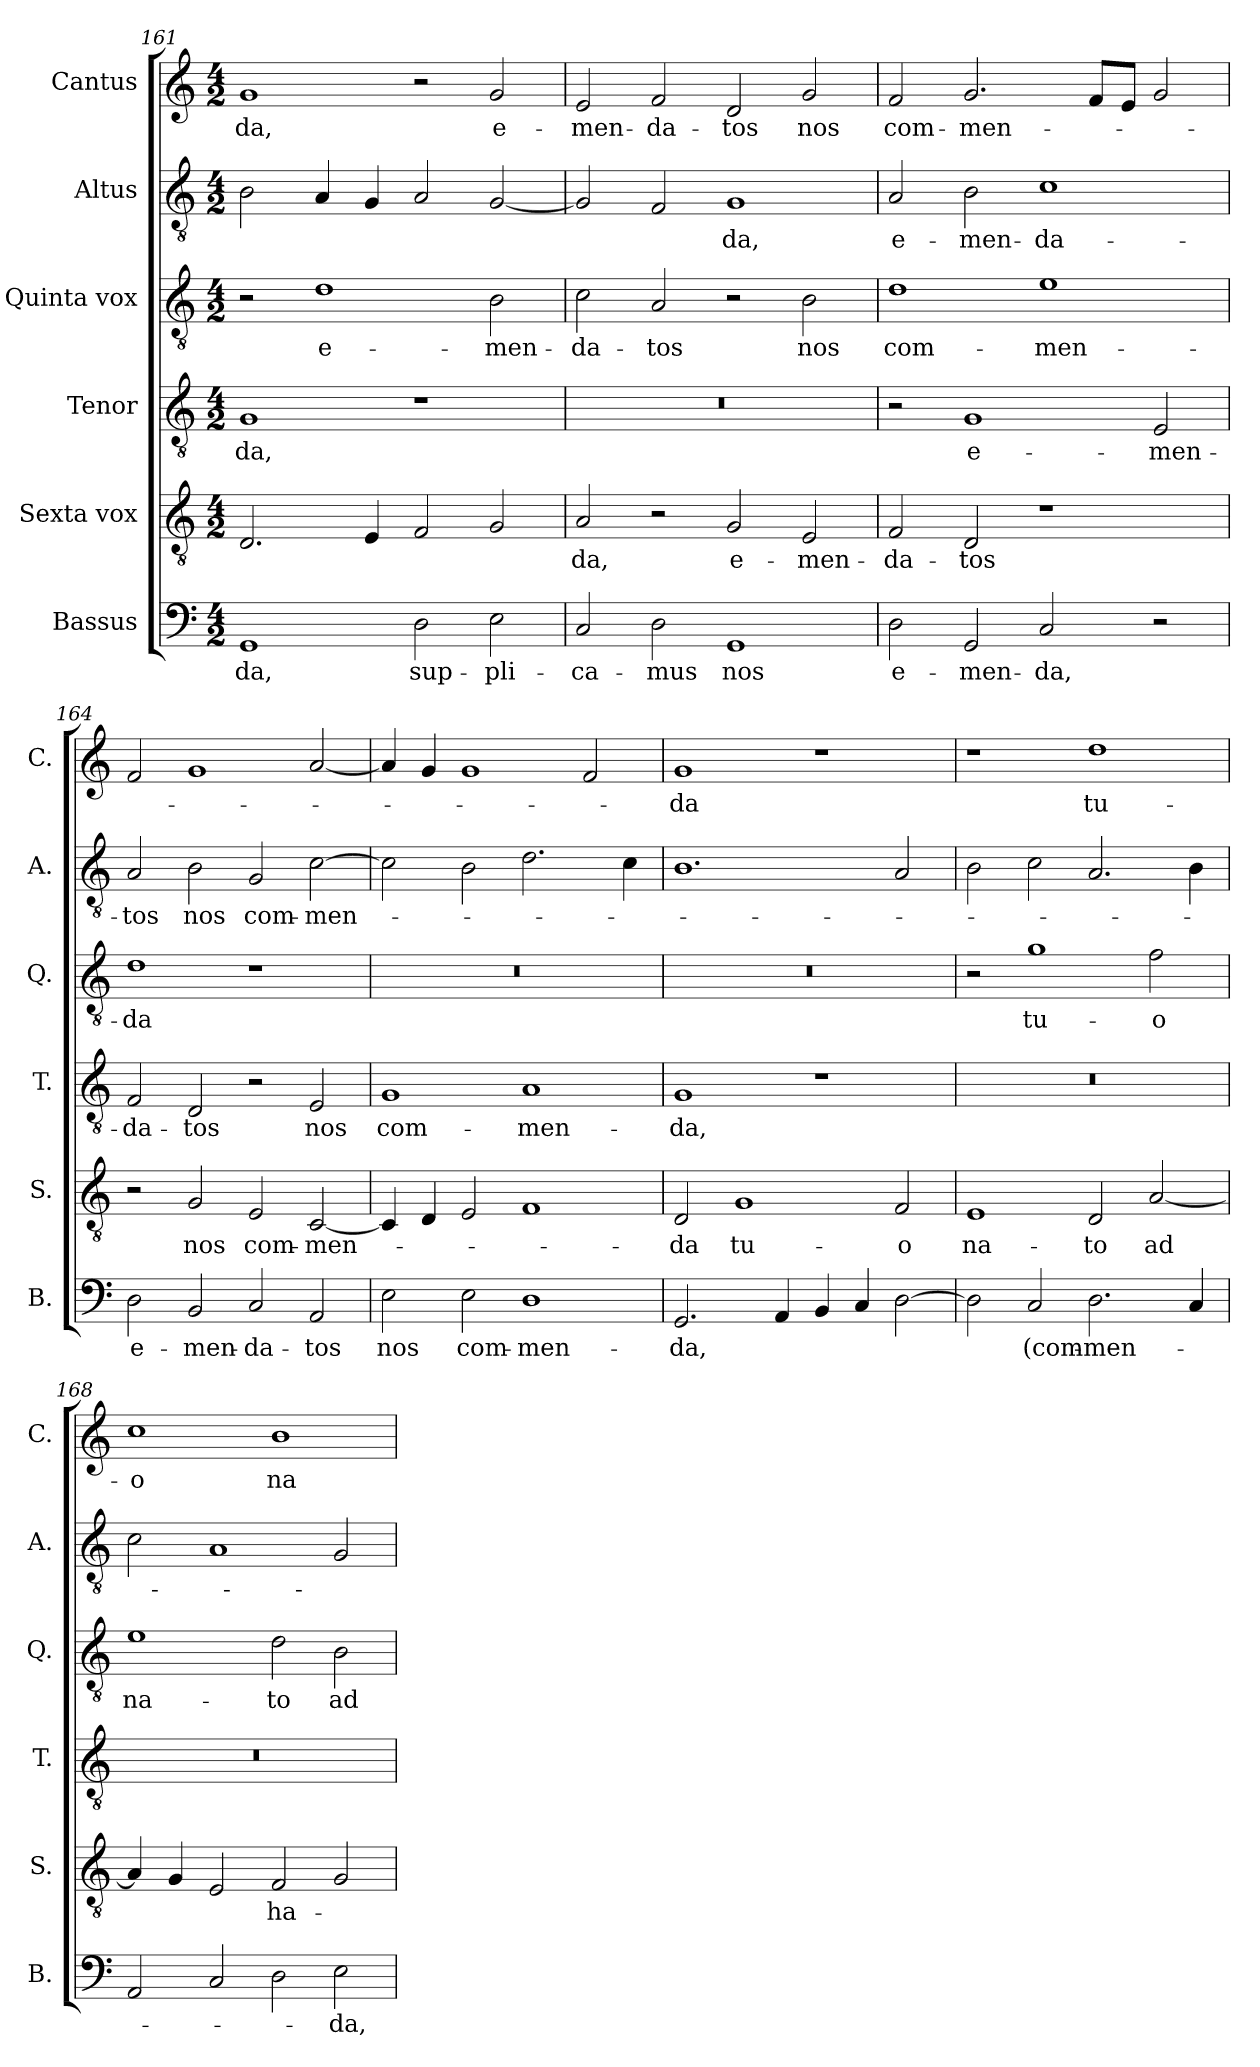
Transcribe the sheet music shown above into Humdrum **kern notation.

**kern	**text	**kern	**text	**kern	**text	**kern	**text	**kern	**text	**kern	**text
*part6	*part6	*part5	*part5	*part4	*part4	*part3	*part3	*part2	*part2	*part1	*part1
*staff6	*staff6	*staff5	*staff5	*staff4	*staff4	*staff3	*staff3	*staff2	*staff2	*staff1	*staff1
*I"Bassus	*	*I"Sexta vox	*	*I"Tenor	*	*I"Quinta vox	*	*I"Altus	*	*I"Cantus	*
*I'B.	*	*I'S.	*	*I'T.	*	*I'Q.	*	*I'A.	*	*I'C.	*
*clefF4	*	*clefGv2	*	*clefGv2	*	*clefGv2	*	*clefGv2	*	*clefG2	*
*k[]	*	*k[]	*	*k[]	*	*k[]	*	*k[]	*	*k[]	*
*M4/2	*	*M4/2	*	*M4/2	*	*M4/2	*	*M4/2	*	*M4/2	*
=161	=161	=161	=161	=161	=161	=161	=161	=161	=161	=161	=161
!	!LO:LY:b	!	!	!	!LO:LY:b	!	!	!	!	!	!LO:LY:b
1GG	-da,	2.D/	.	1G	-da,	2r	.	2B\	.	1g	-da,
!	!	!	!	!	!	!	!LO:LY:b	!	!	!	!
.	.	.	.	.	.	1d	e-	4A/	.	.	.
.	.	4E/	.	.	.	.	.	4G/	.	.	.
!	!LO:LY:b	!	!	!	!	!	!	!	!	!	!
2D\	sup-	2F/	.	1r	.	.	.	2A/	.	2r	.
!	!LO:LY:b	!	!	!	!	!	!LO:LY:b	!	!	!	!LO:LY:b
2E\	-pli-	2G/	.	.	.	2B\	-men-	[2G/	.	2g/	e-
=162	=162	=162	=162	=162	=162	=162	=162	=162	=162	=162	=162
!	!LO:LY:b	!	!LO:LY:b	!	!	!	!LO:LY:b	!	!	!	!LO:LY:b
2C/	-ca-	2A/	-da,	0r	.	2c\	-da-	2G/]	.	2e/	-men-
!	!LO:LY:b	!	!	!	!	!	!LO:LY:b	!	!	!	!LO:LY:b
2D\	-mus	2r	.	.	.	2A/	-tos	2F/	.	2f/	-da-
!	!LO:LY:b	!	!LO:LY:b	!	!	!	!	!	!LO:LY:b	!	!LO:LY:b
1GG	nos	2G/	e-	.	.	2r	.	1G	-da,	2d/	-tos
!	!	!	!LO:LY:b	!	!	!	!LO:LY:b	!	!	!	!LO:LY:b
.	.	2E/	-men-	.	.	2B\	nos	.	.	2g/	nos
=163	=163	=163	=163	=163	=163	=163	=163	=163	=163	=163	=163
!	!LO:LY:b	!	!LO:LY:b	!	!	!	!LO:LY:b	!	!LO:LY:b	!	!LO:LY:b
2D\	e-	2F/	-da-	2r	.	1d	com-	2A/	e-	2f/	com-
!	!LO:LY:b	!	!LO:LY:b	!	!LO:LY:b	!	!	!	!LO:LY:b	!	!LO:LY:b
2GG/	-men-	2D/	-tos	1G	e-	.	.	2B\	-men-	2.g/	-men-
!	!LO:LY:b	!	!	!	!	!	!LO:LY:b	!	!LO:LY:b	!	!
2C/	-da,	1r	.	.	.	1e	-men-	1c	-da-	.	.
.	.	.	.	.	.	.	.	.	.	8f/L	.
.	.	.	.	.	.	.	.	.	.	8e/J	.
!	!	!	!	!	!LO:LY:b	!	!	!	!	!	!
2r	.	.	.	2E/	-men-	.	.	.	.	2g/	.
=164	=164	=164	=164	=164	=164	=164	=164	=164	=164	=164	=164
!	!LO:LY:b	!	!	!	!LO:LY:b	!	!LO:LY:b	!	!LO:LY:b	!	!
2D\	e-	2r	.	2F/	-da-	1d	-da	2A/	-tos	2f/	.
!	!LO:LY:b	!	!LO:LY:b	!	!LO:LY:b	!	!	!	!LO:LY:b	!	!
2BB/	-men-	2G/	nos	2D/	-tos	.	.	2B\	nos	1g	.
!	!LO:LY:b	!	!LO:LY:b	!	!	!	!	!	!LO:LY:b	!	!
2C/	-da-	2E/	com-	2r	.	1r	.	2G/	com-	.	.
!	!LO:LY:b	!	!LO:LY:b	!	!LO:LY:b	!	!	!	!LO:LY:b	!	!
2AA/	-tos	[2C/	-men-	2E/	nos	.	.	[2c\	-men-	[2a/	.
!!LO:PB:g=z
=165	=165	=165	=165	=165	=165	=165	=165	=165	=165	=165	=165
!	!LO:LY:b	!	!	!	!LO:LY:b	!	!	!	!	!	!
2E\	nos	4C/]	.	1G	com-	0r	.	2c\]	.	4a/]	.
.	.	4D/	.	.	.	.	.	.	.	4g/	.
!	!LO:LY:b	!	!	!	!	!	!	!	!	!	!
2E\	com-	2E/	.	.	.	.	.	2B\	.	1g	.
!	!LO:LY:b	!	!	!	!LO:LY:b	!	!	!	!	!	!
1D	-men-	1F	.	1A	-men-	.	.	2.d\	.	.	.
.	.	.	.	.	.	.	.	.	.	2f/	.
.	.	.	.	.	.	.	.	4c\	.	.	.
=166	=166	=166	=166	=166	=166	=166	=166	=166	=166	=166	=166
!	!LO:LY:b	!	!LO:LY:b	!	!LO:LY:b	!	!	!	!	!	!LO:LY:b
2.GG/	-da,	2D/	-da	1G	-da,	0r	.	1.B	.	1g	-da
!	!	!	!LO:LY:b	!	!	!	!	!	!	!	!
.	.	1G	tu-	.	.	.	.	.	.	.	.
4AA/	.	.	.	.	.	.	.	.	.	.	.
4BB/	.	.	.	1r	.	.	.	.	.	1r	.
4C/	.	.	.	.	.	.	.	.	.	.	.
!	!	!	!LO:LY:b	!	!	!	!	!	!	!	!
[2D\	.	2F/	-o	.	.	.	.	2A/	.	.	.
=167	=167	=167	=167	=167	=167	=167	=167	=167	=167	=167	=167
!	!	!	!LO:LY:b	!	!	!	!	!	!	!	!
2D\]	.	1E	na-	0r	.	2r	.	2B\	.	1r	.
!	!LO:LY:b	!	!	!	!	!	!LO:LY:b	!	!	!	!
2C/	(com-	.	.	.	.	1g	tu-	2c\	.	.	.
!	!LO:LY:b	!	!LO:LY:b	!	!	!	!	!	!	!	!LO:LY:b
2.D\	-men-	2D/	-to	.	.	.	.	2.A/	.	1dd	tu-
!	!	!	!LO:LY:b	!	!	!	!LO:LY:b	!	!	!	!
.	.	[2A/	ad	.	.	2f\	-o	.	.	.	.
4C/	.	.	.	.	.	.	.	4B\	.	.	.
=168	=168	=168	=168	=168	=168	=168	=168	=168	=168	=168	=168
!	!	!	!	!	!	!	!LO:LY:b	!	!	!	!LO:LY:b
2AA/	.	4A/]	.	0r	.	1e	na-	2c\	.	1cc	-o
.	.	4G/	.	.	.	.	.	.	.	.	.
2C/	.	2E/	.	.	.	.	.	1A	.	.	.
!	!	!	!LO:LY:b	!	!	!	!LO:LY:b	!	!	!	!LO:LY:b
2D\	.	2F/	ha-	.	.	2d\	-to	.	.	1b	na-
!	!LO:LY:b	!	!	!	!	!	!LO:LY:b	!	!	!	!
2E\	-da,	2G/	.	.	.	2B\	ad	2G/	.	.	.
=	=	=	=	=	=	=	=	=	=	=	=
*-	*-	*-	*-	*-	*-	*-	*-	*-	*-	*-	*-
